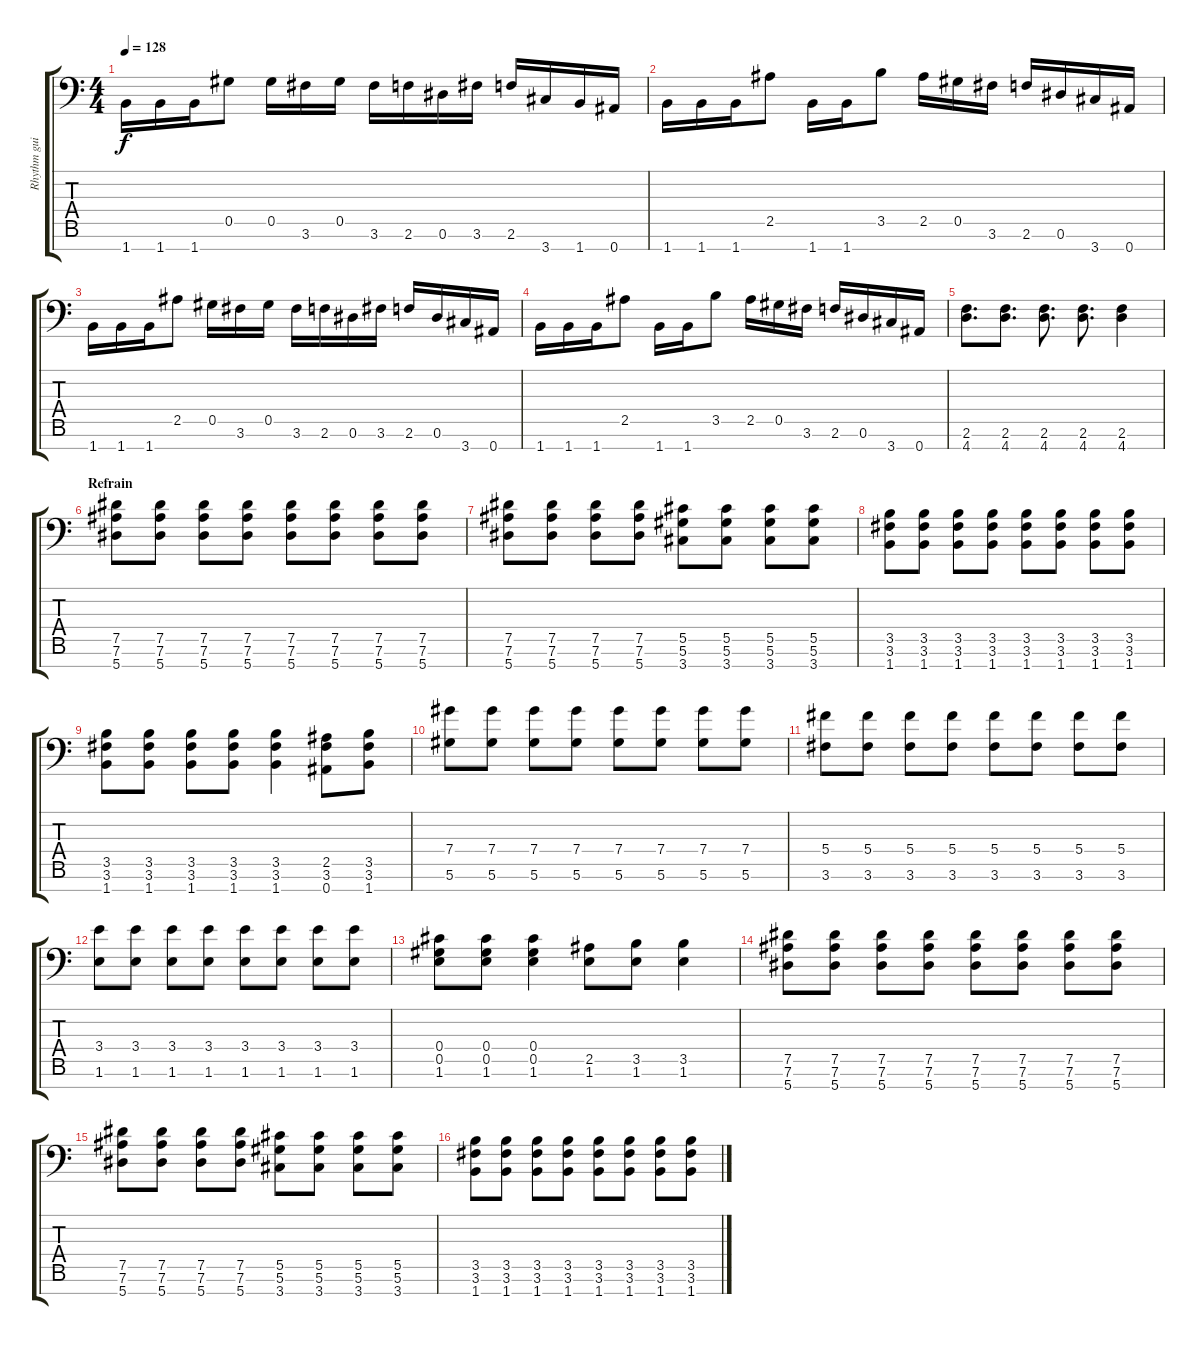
\track ("Rhythm guitar" "Rhythm gui") {instrument overdrivenguitar}
\staff {score tabs}
\tuning (Eb4 Bb3 Gb3 Db3 Ab2 Eb2 Bb1) {hide}
\ts (4 4)
\tempo 128
\clef f4
\ks c
1.7.16{dy f} 1.7.16 1.7.16 0.5.8 0.5.16 3.6.16 0.5.16 3.6.16 2.6.16 0.6.16 3.6.16 2.6.16 3.7.16 1.7.16 0.7.16 |
1.7.16 1.7.16 1.7.16 2.5.8 1.7.16 1.7.16 3.5.8 2.5.16 0.5.16 3.6.16 2.6.16 0.6.16 3.7.16 0.7.16 |
1.7.16 1.7.16 1.7.16 2.5.8 0.5.16 3.6.16 0.5.16 3.6.16 2.6.16 0.6.16 3.6.16 2.6.16 0.6.16 3.7.16 0.7.16 |
1.7.16 1.7.16 1.7.16 2.5.8 1.7.16 1.7.16 3.5.8 2.5.16 0.5.16 3.6.16 2.6.16 0.6.16 3.7.16 0.7.16 |
(2.6 4.7).8{d} (2.6 4.7).8{d} (2.6 4.7).8{d} (2.6 4.7).8{d} (2.6 4.7).4 |
\section ("" "Refrain")
(7.5 7.6 5.7).8 (7.5 7.6 5.7).8 (7.5 7.6 5.7).8 (7.5 7.6 5.7).8 (7.5 7.6 5.7).8 (7.5 7.6 5.7).8 (7.5 7.6 5.7).8 (7.5 7.6 5.7).8 |
(7.5 7.6 5.7).8 (7.5 7.6 5.7).8 (7.5 7.6 5.7).8 (7.5 7.6 5.7).8 (5.5 5.6 3.7).8 (5.5 5.6 3.7).8 (5.5 5.6 3.7).8 (5.5 5.6 3.7).8 |
(3.5 3.6 1.7).8 (3.5 3.6 1.7).8 (3.5 3.6 1.7).8 (3.5 3.6 1.7).8 (3.5 3.6 1.7).8 (3.5 3.6 1.7).8 (3.5 3.6 1.7).8 (3.5 3.6 1.7).8 |
(3.5 3.6 1.7).8 (3.5 3.6 1.7).8 (3.5 3.6 1.7).8 (3.5 3.6 1.7).8 (3.5 3.6 1.7).4 (2.5 3.6 0.7).8 (3.5 3.6 1.7).8 |
(7.4 5.6).8 (7.4 5.6).8 (7.4 5.6).8 (7.4 5.6).8 (7.4 5.6).8 (7.4 5.6).8 (7.4 5.6).8 (7.4 5.6).8 |
(5.4 3.6).8 (5.4 3.6).8 (5.4 3.6).8 (5.4 3.6).8 (5.4 3.6).8 (5.4 3.6).8 (5.4 3.6).8 (5.4 3.6).8 |
(3.4 1.6).8 (3.4 1.6).8 (3.4 1.6).8 (3.4 1.6).8 (3.4 1.6).8 (3.4 1.6).8 (3.4 1.6).8 (3.4 1.6).8 |
(0.4 0.5 1.6).8 (0.4 0.5 1.6).8 (0.4 0.5 1.6).4 (2.5 1.6).8 (3.5 1.6).8 (3.5 1.6).4 |
(7.5 7.6 5.7).8 (7.5 7.6 5.7).8 (7.5 7.6 5.7).8 (7.5 7.6 5.7).8 (7.5 7.6 5.7).8 (7.5 7.6 5.7).8 (7.5 7.6 5.7).8 (7.5 7.6 5.7).8 |
(7.5 7.6 5.7).8 (7.5 7.6 5.7).8 (7.5 7.6 5.7).8 (7.5 7.6 5.7).8 (5.5 5.6 3.7).8 (5.5 5.6 3.7).8 (5.5 5.6 3.7).8 (5.5 5.6 3.7).8 |
(3.5 3.6 1.7).8 (3.5 3.6 1.7).8 (3.5 3.6 1.7).8 (3.5 3.6 1.7).8 (3.5 3.6 1.7).8 (3.5 3.6 1.7).8 (3.5 3.6 1.7).8 (3.5 3.6 1.7).8
